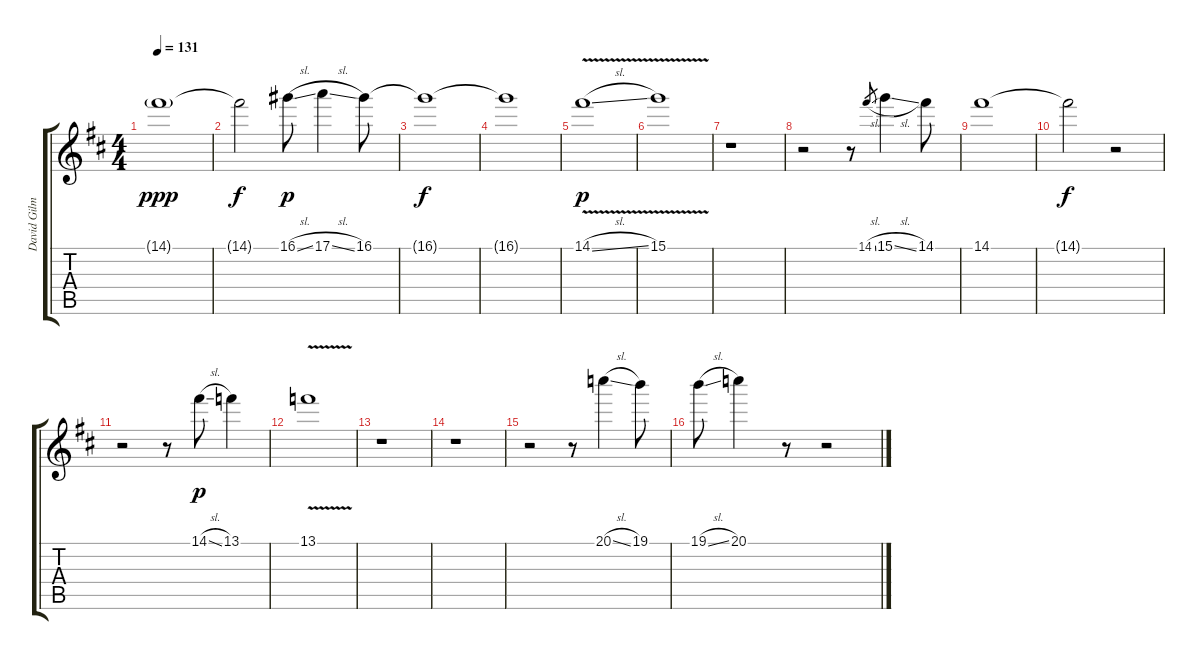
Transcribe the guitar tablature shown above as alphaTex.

\track ("David Gilmour" "David Gilm") {instrument overdrivenguitar}
\staff {score tabs}
\tuning (E4 B3 G3 D3 A2 E2) {hide}
\ts (4 4)
\tempo 131
\clef g2
\ks d
14.1{g}.1{dy ppp volume 16} |
14.1{t}.2{dy f volume 0} 16.1{sl}.8{dy p volume 16} 17.1{sl}.4 16.1.8 |
16.1{t}.1{dy f} |
16.1{t}.1{volume 0} |
14.1{v sl}.1{dy p volume 16} |
15.1{v}.1{volume 0} |
r.1 |
r.2{volume 16} r.8 14.1{sl}.8{gr} 15.1{sl}.4 14.1.8 |
14.1.1 |
14.1{t}.2{dy f volume 0} r.2 |
r.2{volume 16} r.8 14.1{sl}.8{dy p} 13.1.4 |
13.1{v}.1{volume 0} |
r.1 |
r.1 |
r.2{volume 16} r.8 20.1{sl}.4 19.1.8 |
19.1{sl}.8 20.1.4 r.8 r.2
